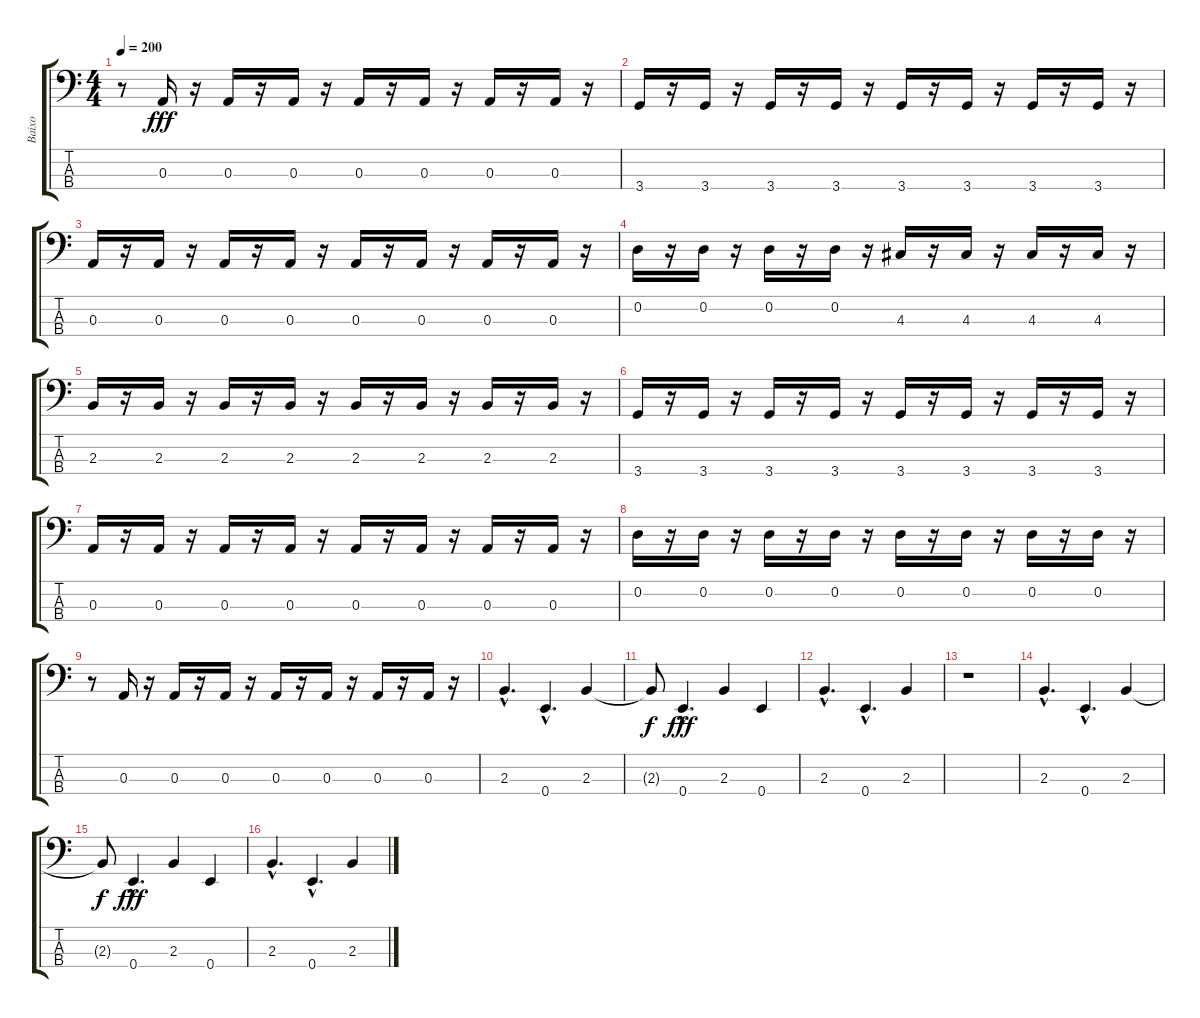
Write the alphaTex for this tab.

\track ("Baixo" "Baixo") {instrument electricbasspick}
\staff {score tabs}
\tuning (G2 D2 A1 E1) {hide}
\ts (4 4)
\tempo 200
\clef f4
\ks c
r.8{dy fff} 0.3.16 r.16 0.3.16 r.16 0.3.16 r.16 0.3.16 r.16 0.3.16 r.16 0.3.16 r.16 0.3.16 r.16 |
3.4.16 r.16 3.4.16 r.16 3.4.16 r.16 3.4.16 r.16 3.4.16 r.16 3.4.16 r.16 3.4.16 r.16 3.4.16 r.16 |
0.3.16 r.16 0.3.16 r.16 0.3.16 r.16 0.3.16 r.16 0.3.16 r.16 0.3.16 r.16 0.3.16 r.16 0.3.16 r.16 |
0.2.16 r.16 0.2.16 r.16 0.2.16 r.16 0.2.16 r.16 4.3.16 r.16 4.3.16 r.16 4.3.16 r.16 4.3.16 r.16 |
2.3.16 r.16 2.3.16 r.16 2.3.16 r.16 2.3.16 r.16 2.3.16 r.16 2.3.16 r.16 2.3.16 r.16 2.3.16 r.16 |
3.4.16 r.16 3.4.16 r.16 3.4.16 r.16 3.4.16 r.16 3.4.16 r.16 3.4.16 r.16 3.4.16 r.16 3.4.16 r.16 |
0.3.16 r.16 0.3.16 r.16 0.3.16 r.16 0.3.16 r.16 0.3.16 r.16 0.3.16 r.16 0.3.16 r.16 0.3.16 r.16 |
0.2.16 r.16 0.2.16 r.16 0.2.16 r.16 0.2.16 r.16 0.2.16 r.16 0.2.16 r.16 0.2.16 r.16 0.2.16 r.16 |
r.8 0.3.16 r.16 0.3.16 r.16 0.3.16 r.16 0.3.16 r.16 0.3.16 r.16 0.3.16 r.16 0.3.16 r.16 |
2.3{hac}.4{d} 0.4{hac}.4{d} 2.3.4 |
2.3{t}.8{dy f} 0.4{hac}.4{d dy fff} 2.3.4 0.4.4 |
2.3{hac}.4{d} 0.4{hac}.4{d} 2.3.4 |
r.1 |
2.3{hac}.4{d} 0.4{hac}.4{d} 2.3.4 |
2.3{t}.8{dy f} 0.4{hac}.4{d dy fff} 2.3.4 0.4.4 |
2.3{hac}.4{d} 0.4{hac}.4{d} 2.3.4
